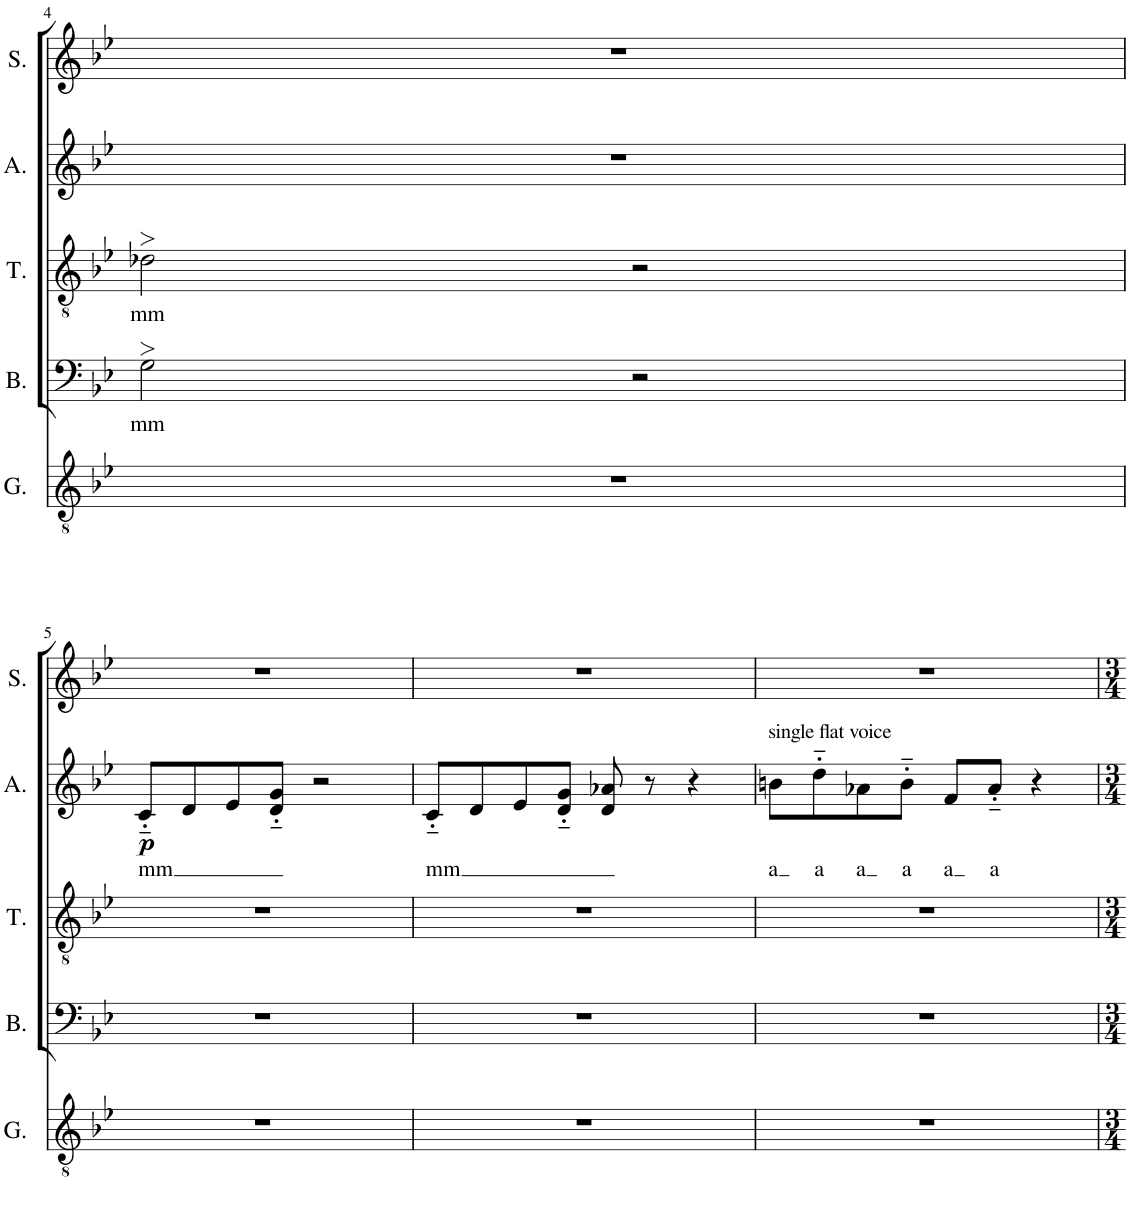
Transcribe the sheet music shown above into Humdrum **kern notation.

**kern	**kern	**text	**kern	**text	**kern	**text	**dynam	**kern
*part5	*part4	*part4	*part3	*part3	*part2	*part2	*part2	*part1
*staff5	*staff4	*staff4	*staff3	*staff3	*staff2	*staff2	*staff2	*staff1
*I"Classical Guitar	*I"Bass	*	*I"Tenor	*	*I"Alto	*	*	*I"Soprano
*I'G.	*I'B.	*	*I'T.	*	*I'A.	*	*	*I'S.
!!LO:PB:g=z
*clefGv2	*clefF4	*	*clefGv2	*	*clefG2	*	*	*clefG2
*k[b-e-]	*k[b-e-]	*	*k[b-e-]	*	*k[b-e-]	*	*	*k[b-e-]
*M4/4	*M4/4	*	*M4/4	*	*M4/4	*	*	*M4/4
=4	=4	=4	=4	=4	=4	=4	=4	=4
!	!	!LO:LY:b	!	!LO:LY:b	!	!	!	!
1r	2G>\	mm	2d-X>\	mm	1r	.	.	1r
.	2r	.	2r	.	.	.	.	.
!!LO:LB:g=z
=5	=5	=5	=5	=5	=5	=5	=5	=5
!	!	!	!	!	!	!LO:LY:b	!LO:DY:b	!
1r	1r	.	1r	.	8c'~/L	mm	p	1r
.	.	.	.	.	8d/	.	.	.
.	.	.	.	.	8e-/	.	.	.
.	.	.	.	.	8d/'~ 8g/'~J	.	.	.
.	.	.	.	.	2r	.	.	.
=6	=6	=6	=6	=6	=6	=6	=6	=6
!	!	!	!	!	!	!LO:LY:b	!	!
1r	1r	.	1r	.	8c'~/L	mm	.	1r
.	.	.	.	.	8d/	.	.	.
.	.	.	.	.	8e-/	.	.	.
.	.	.	.	.	8d/'~ 8g/'~J	.	.	.
.	.	.	.	.	8d/ 8a-X/	.	.	.
.	.	.	.	.	8r	.	.	.
.	.	.	.	.	4r	.	.	.
=7	=7	=7	=7	=7	=7	=7	=7	=7
!	!	!	!	!	!LO:TX:a:t=single flat voice	!	!	!
!	!	!	!	!	!	!LO:LY:b	!	!
1r	1r	.	1r	.	8bn\L	a	.	1r
!	!	!	!	!	!	!LO:LY:b	!	!
.	.	.	.	.	8dd'~\	a	.	.
!	!	!	!	!	!	!LO:LY:b	!	!
.	.	.	.	.	8a-X\	a	.	.
!	!	!	!	!	!	!LO:LY:b	!	!
.	.	.	.	.	8b'~\J	a	.	.
!	!	!	!	!	!	!LO:LY:b	!	!
.	.	.	.	.	8f/L	a	.	.
!	!	!	!	!	!	!LO:LY:b	!	!
.	.	.	.	.	8a-'~/J	a	.	.
.	.	.	.	.	4r	.	.	.
=	=	=	=	=	=	=	=	=
*-	*-	*-	*-	*-	*-	*-	*-	*-
